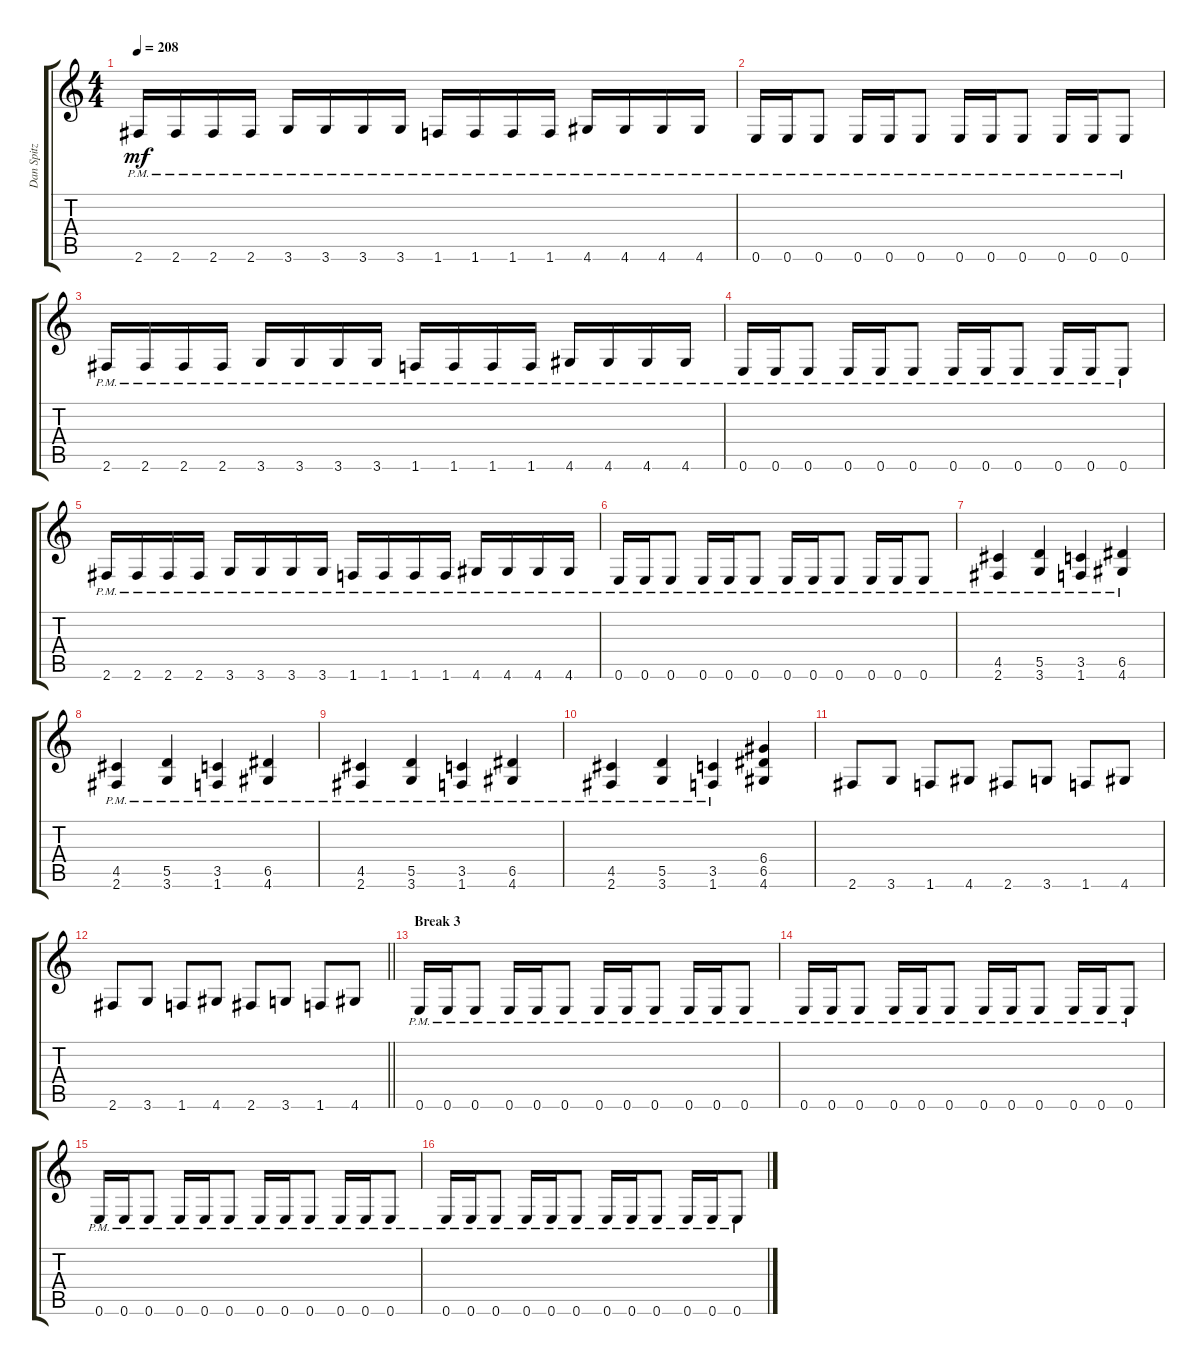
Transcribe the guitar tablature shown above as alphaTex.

\track ("Dan Spitz" "Dan Spitz") {instrument overdrivenguitar}
\staff {score tabs}
\tuning (E4 B3 G3 D3 A2 E2) {hide}
\ts (4 4)
\tempo 208
\clef g2
\ks c
2.6{pm}.16{dy mf} 2.6{pm}.16 2.6{pm}.16 2.6{pm}.16 3.6{pm}.16 3.6{pm}.16 3.6{pm}.16 3.6{pm}.16 1.6{pm}.16 1.6{pm}.16 1.6{pm}.16 1.6{pm}.16 4.6{pm}.16 4.6{pm}.16 4.6{pm}.16 4.6{pm}.16 |
0.6{pm}.16 0.6{pm}.16 0.6{pm}.8 0.6{pm}.16 0.6{pm}.16 0.6{pm}.8 0.6{pm}.16 0.6{pm}.16 0.6{pm}.8 0.6{pm}.16 0.6{pm}.16 0.6{pm}.8 |
2.6{pm}.16 2.6{pm}.16 2.6{pm}.16 2.6{pm}.16 3.6{pm}.16 3.6{pm}.16 3.6{pm}.16 3.6{pm}.16 1.6{pm}.16 1.6{pm}.16 1.6{pm}.16 1.6{pm}.16 4.6{pm}.16 4.6{pm}.16 4.6{pm}.16 4.6{pm}.16 |
0.6{pm}.16 0.6{pm}.16 0.6{pm}.8 0.6{pm}.16 0.6{pm}.16 0.6{pm}.8 0.6{pm}.16 0.6{pm}.16 0.6{pm}.8 0.6{pm}.16 0.6{pm}.16 0.6{pm}.8 |
2.6{pm}.16 2.6{pm}.16 2.6{pm}.16 2.6{pm}.16 3.6{pm}.16 3.6{pm}.16 3.6{pm}.16 3.6{pm}.16 1.6{pm}.16 1.6{pm}.16 1.6{pm}.16 1.6{pm}.16 4.6{pm}.16 4.6{pm}.16 4.6{pm}.16 4.6{pm}.16 |
0.6{pm}.16 0.6{pm}.16 0.6{pm}.8 0.6{pm}.16 0.6{pm}.16 0.6{pm}.8 0.6{pm}.16 0.6{pm}.16 0.6{pm}.8 0.6{pm}.16 0.6{pm}.16 0.6{pm}.8 |
(4.5{pm} 2.6{pm}).4 (5.5{pm} 3.6{pm}).4 (3.5{pm} 1.6{pm}).4 (6.5{pm} 4.6{pm}).4 |
(4.5{pm} 2.6{pm}).4 (5.5{pm} 3.6{pm}).4 (3.5{pm} 1.6{pm}).4 (6.5{pm} 4.6{pm}).4 |
(4.5{pm} 2.6{pm}).4 (5.5{pm} 3.6{pm}).4 (3.5{pm} 1.6{pm}).4 (6.5{pm} 4.6{pm}).4 |
(4.5{pm} 2.6{pm}).4 (5.5{pm} 3.6{pm}).4 (3.5{pm} 1.6{pm}).4 (6.4 6.5 4.6).4 |
2.6.8 3.6.8 1.6.8 4.6.8 2.6.8 3.6.8 1.6.8 4.6.8 |
\barLineRight lightlight
2.6.8 3.6.8 1.6.8 4.6.8 2.6.8 3.6.8 1.6.8 4.6.8 |
\section ("" "Break 3")
0.6{pm}.16 0.6{pm}.16 0.6{pm}.8 0.6{pm}.16 0.6{pm}.16 0.6{pm}.8 0.6{pm}.16 0.6{pm}.16 0.6{pm}.8 0.6{pm}.16 0.6{pm}.16 0.6{pm}.8 |
0.6{pm}.16 0.6{pm}.16 0.6{pm}.8 0.6{pm}.16 0.6{pm}.16 0.6{pm}.8 0.6{pm}.16 0.6{pm}.16 0.6{pm}.8 0.6{pm}.16 0.6{pm}.16 0.6{pm}.8 |
0.6{pm}.16 0.6{pm}.16 0.6{pm}.8 0.6{pm}.16 0.6{pm}.16 0.6{pm}.8 0.6{pm}.16 0.6{pm}.16 0.6{pm}.8 0.6{pm}.16 0.6{pm}.16 0.6{pm}.8 |
0.6{pm}.16 0.6{pm}.16 0.6{pm}.8 0.6{pm}.16 0.6{pm}.16 0.6{pm}.8 0.6{pm}.16 0.6{pm}.16 0.6{pm}.8 0.6{pm}.16 0.6{pm}.16 0.6{pm}.8
